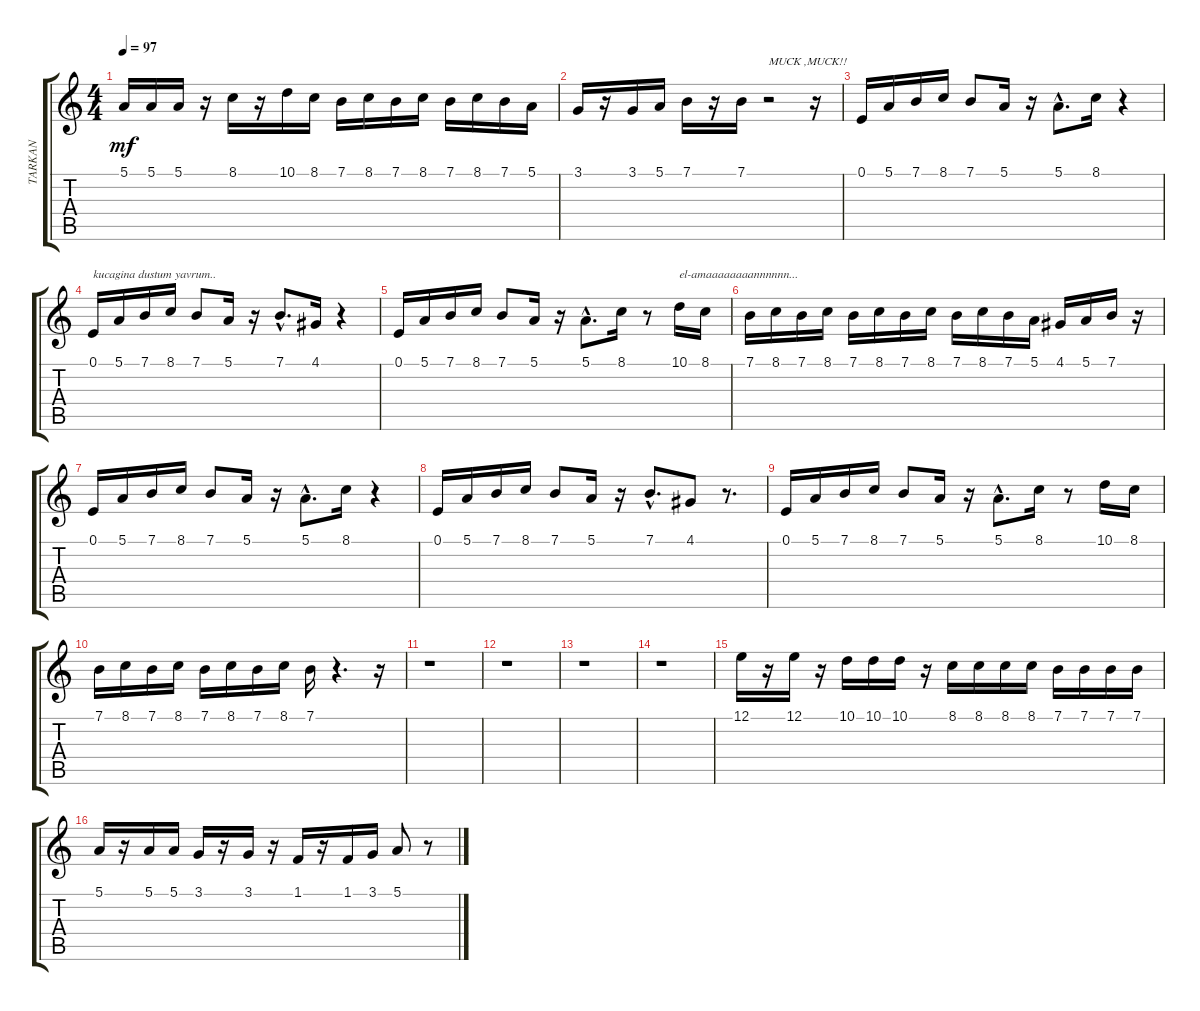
\track ("TARKAN" "TARKAN") {instrument tangoaccordion}
\staff {score tabs}
\tuning (E4 B3 G3 D3 A2 E2) {hide}
\ts (4 4)
\tempo 97
\clef g2
\ks c
5.1.16{dy mf} 5.1.16 5.1.16 r.16 8.1.16 r.16 10.1.16 8.1.16 7.1.16 8.1.16 7.1.16 8.1.16 7.1.16 8.1.16 7.1.16 5.1.16 |
3.1.16 r.16 3.1.16 5.1.16 7.1.16 r.16 7.1.16 r.2{txt "MUCK ,MUCK!!"} r.16 |
0.1.16 5.1.16 7.1.16 8.1.16 7.1.8 5.1.16 r.16 5.1{hac}.8{d} 8.1.16 r.4 |
0.1.16{txt "kucagina dustum yavrum.."} 5.1.16 7.1.16 8.1.16 7.1.8 5.1.16 r.16 7.1{hac}.8{d} 4.1.16 r.4 |
0.1.16 5.1.16 7.1.16 8.1.16 7.1.8 5.1.16 r.16 5.1{hac}.8{d} 8.1.16 r.8 10.1.16{txt "el-amaaaaaaaannnnnn..."} 8.1.16 |
7.1.16 8.1.16 7.1.16 8.1.16 7.1.16 8.1.16 7.1.16 8.1.16 7.1.16 8.1.16 7.1.16 5.1.16 4.1.16 5.1.16 7.1.16 r.16 |
0.1.16 5.1.16 7.1.16 8.1.16 7.1.8 5.1.16 r.16 5.1{hac}.8{d} 8.1.16 r.4 |
0.1.16 5.1.16 7.1.16 8.1.16 7.1.8 5.1.16 r.16 7.1{hac}.8{d} 4.1.8 r.8{d} |
0.1.16 5.1.16 7.1.16 8.1.16 7.1.8 5.1.16 r.16 5.1{hac}.8{d} 8.1.16 r.8 10.1.16 8.1.16 |
7.1.16 8.1.16 7.1.16 8.1.16 7.1.16 8.1.16 7.1.16 8.1.16 7.1.16 r.4{d} r.16 |
r.1 |
r.1 |
r.1 |
r.1 |
12.1.16 r.16 12.1.16 r.16 10.1.16 10.1.16 10.1.16 r.16 8.1.16 8.1.16 8.1.16 8.1.16 7.1.16 7.1.16 7.1.16 7.1.16 |
5.1.16 r.16 5.1.16 5.1.16 3.1.16 r.16 3.1.16 r.16 1.1.16 r.16 1.1.16 3.1.16 5.1.8 r.8
